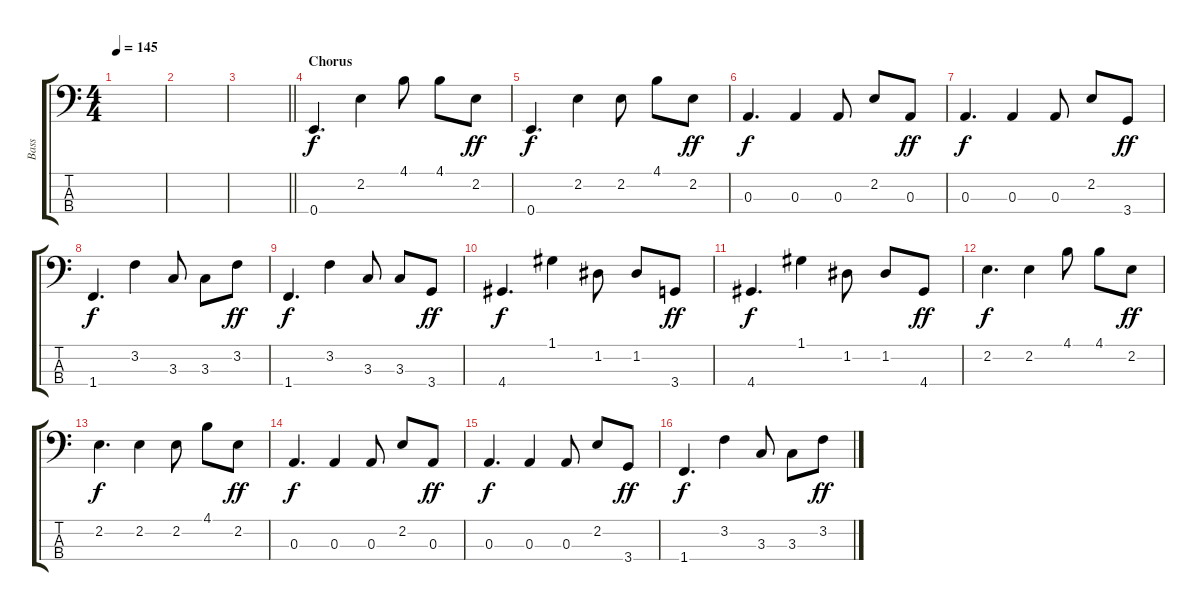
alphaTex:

\track ("Bass" "Bass") {instrument electricbassfinger}
\staff {score tabs}
\tuning (G2 D2 A1 E1) {hide}
\ts (4 4)
\tempo 145
\clef f4
\ks c
|
|
\barLineRight lightlight
|
\section ("" "Chorus")
0.4.4{d} 2.2.4 4.1.8 4.1.8 2.2.8{dy ff} |
0.4.4{d dy f} 2.2.4 2.2.8 4.1.8 2.2.8{dy ff} |
0.3.4{d dy f} 0.3.4 0.3.8 2.2.8 0.3.8{dy ff} |
0.3.4{d dy f} 0.3.4 0.3.8 2.2.8 3.4.8{dy ff} |
1.4.4{d dy f} 3.2.4 3.3.8 3.3.8 3.2.8{dy ff} |
1.4.4{d dy f} 3.2.4 3.3.8 3.3.8 3.4.8{dy ff} |
4.4.4{d dy f} 1.1.4 1.2.8 1.2.8 3.4.8{dy ff} |
4.4.4{d dy f} 1.1.4 1.2.8 1.2.8 4.4.8{dy ff} |
2.2.4{d dy f} 2.2.4 4.1.8 4.1.8 2.2.8{dy ff} |
2.2.4{d dy f} 2.2.4 2.2.8 4.1.8 2.2.8{dy ff} |
0.3.4{d dy f} 0.3.4 0.3.8 2.2.8 0.3.8{dy ff} |
0.3.4{d dy f} 0.3.4 0.3.8 2.2.8 3.4.8{dy ff} |
1.4.4{d dy f} 3.2.4 3.3.8 3.3.8 3.2.8{dy ff}
